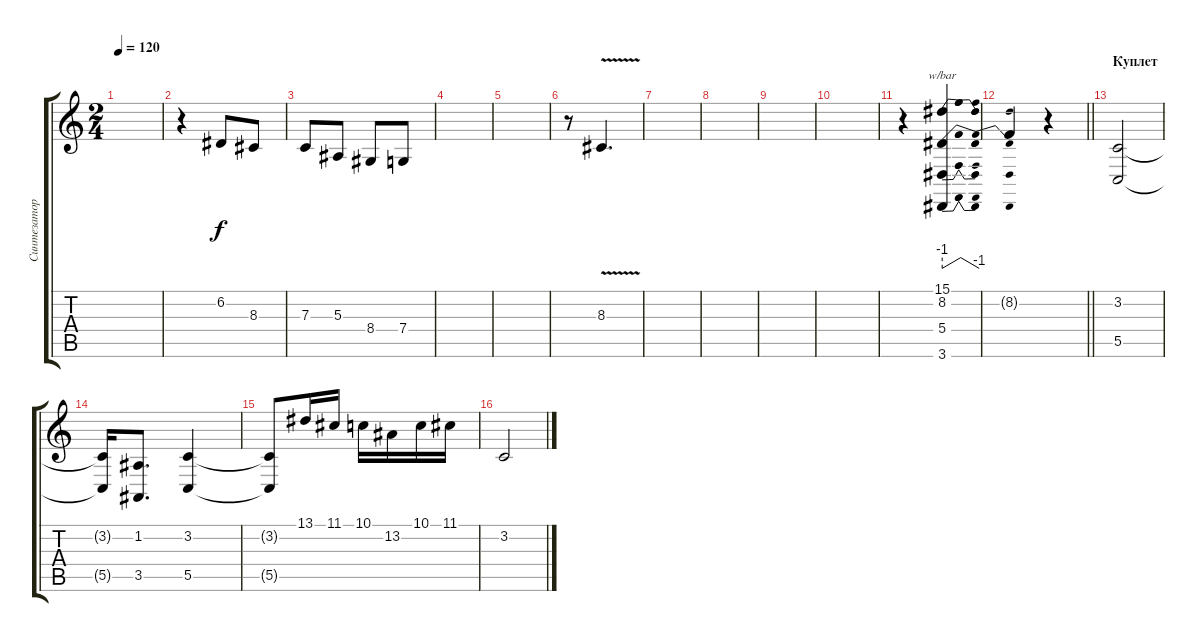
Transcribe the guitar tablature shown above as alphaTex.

\track ("Синтезатор" "Синтезатор") {instrument synthstrings1}
\staff {score tabs}
\tuning (D4 A3 F3 C3 G2 D2) {hide}
\ts (2 4)
\tempo 120
\clef g2
\ks c
|
r.4 6.2.8 8.3.8 |
7.3.8 5.3.8 8.4.8 7.4.8 |
|
|
r.8 8.3{v}.4{d} |
|
|
|
|
r.4{volume 7} (15.1 8.2 5.4 3.6).4{tbe (dip default 0 -4 20 0 41 0 60 -4)} |
\barLineRight lightlight
8.2{t}.4 r.4{volume 8} |
\section ("" "Куплет")
(3.2 5.5).2 |
(3.2{t} 5.5{t}).16 (1.2 3.5).8{d} (3.2 5.5).4 |
(3.2{t} 5.5{t}).8 13.1.16{volume 12} 11.1.16 10.1.16 13.2.16 10.1.16 11.1.16 |
3.2.2{volume 8}
